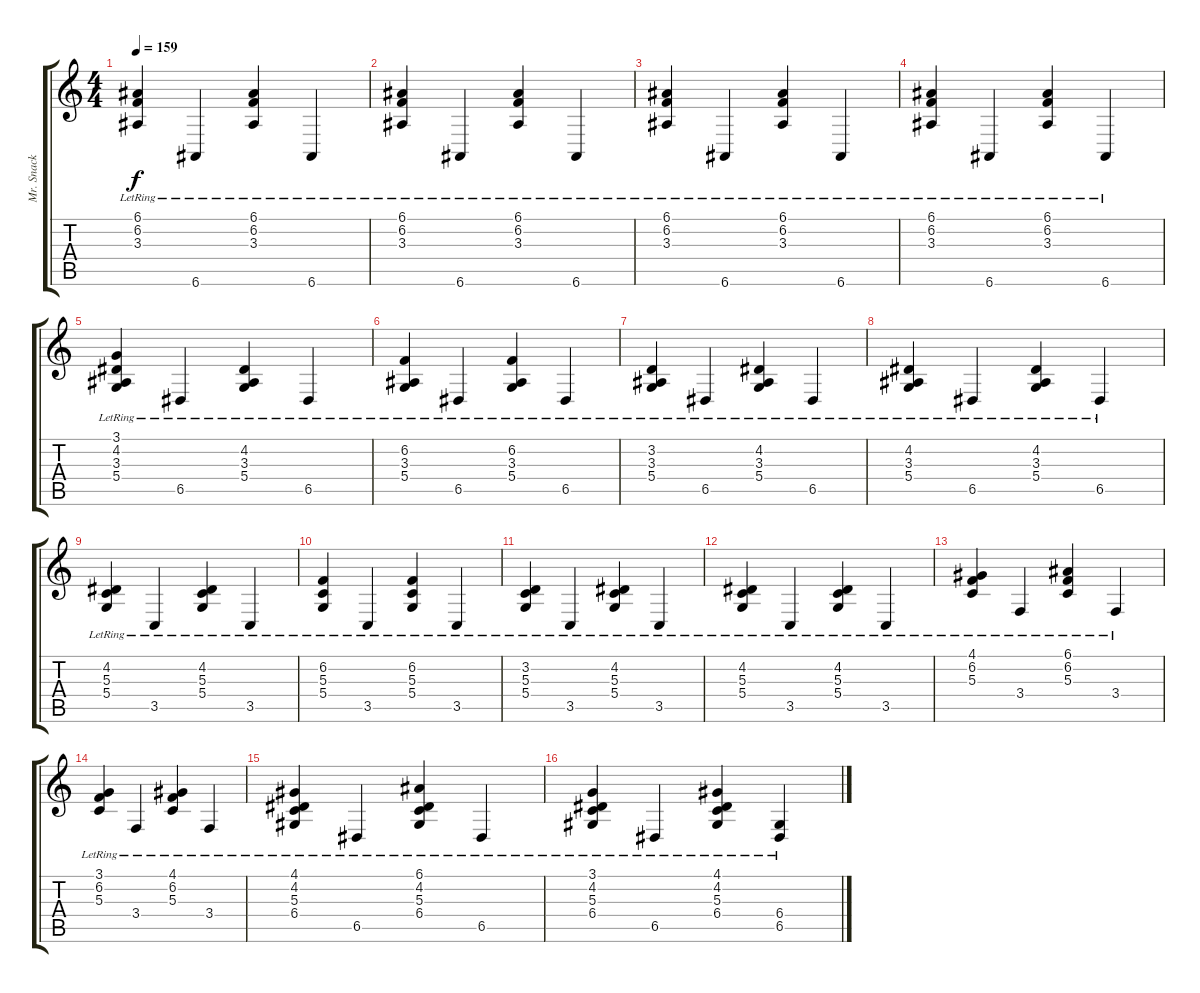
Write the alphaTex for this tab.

\track ("Mr. Snack" "Mr. Snack") {instrument electricpiano1}
\staff {score tabs}
\tuning (E4 B3 G3 D3 A2 E2) {hide}
\ts (4 4)
\tempo 159
\clef g2
\ks c
(6.1{lr} 6.2{lr} 3.3{lr}).4{dy f} 6.6{lr}.4 (6.1{lr} 6.2{lr} 3.3{lr}).4 6.6{lr}.4 |
(6.1{lr} 6.2{lr} 3.3{lr}).4 6.6{lr}.4 (6.1{lr} 6.2{lr} 3.3{lr}).4 6.6{lr}.4 |
(6.1{lr} 6.2{lr} 3.3{lr}).4 6.6{lr}.4 (6.1{lr} 6.2{lr} 3.3{lr}).4 6.6{lr}.4 |
(6.1{lr} 6.2{lr} 3.3{lr}).4 6.6{lr}.4 (6.1{lr} 6.2{lr} 3.3{lr}).4 6.6{lr}.4 |
(3.1{lr} 4.2{lr} 3.3{lr} 5.4{lr}).4 6.5{lr}.4 (4.2{lr} 3.3{lr} 5.4{lr}).4 6.5{lr}.4 |
(6.2{lr} 3.3{lr} 5.4{lr}).4 6.5{lr}.4 (6.2{lr} 3.3{lr} 5.4{lr}).4 6.5{lr}.4 |
(3.2{lr} 3.3{lr} 5.4{lr}).4 6.5{lr}.4 (4.2{lr} 3.3{lr} 5.4{lr}).4 6.5{lr}.4 |
(4.2{lr} 3.3{lr} 5.4{lr}).4 6.5{lr}.4 (4.2{lr} 3.3{lr} 5.4{lr}).4 6.5{lr}.4 |
(4.2{lr} 5.3{lr} 5.4{lr}).4 3.5{lr}.4 (4.2{lr} 5.3{lr} 5.4{lr}).4 3.5{lr}.4 |
(6.2{lr} 5.3{lr} 5.4{lr}).4 3.5{lr}.4 (6.2{lr} 5.3{lr} 5.4{lr}).4 3.5{lr}.4 |
(3.2{lr} 5.3{lr} 5.4{lr}).4 3.5{lr}.4 (4.2{lr} 5.3{lr} 5.4{lr}).4 3.5{lr}.4 |
(4.2{lr} 5.3{lr} 5.4{lr}).4 3.5{lr}.4 (4.2{lr} 5.3{lr} 5.4{lr}).4 3.5{lr}.4 |
(4.1{lr} 6.2{lr} 5.3{lr}).4 3.4{lr}.4 (6.1{lr} 6.2{lr} 5.3{lr}).4 3.4{lr}.4 |
(3.1{lr} 6.2{lr} 5.3{lr}).4 3.4{lr}.4 (4.1{lr} 6.2{lr} 5.3{lr}).4 3.4{lr}.4 |
(4.1{lr} 4.2{lr} 5.3{lr} 6.4).4 6.5{lr}.4 (6.1{lr} 4.2{lr} 5.3{lr} 6.4).4 6.5{lr}.4 |
(3.1{lr} 4.2{lr} 5.3{lr} 6.4).4 6.5{lr}.4 (4.1{lr} 4.2{lr} 5.3{lr} 6.4).4 (6.4{lr} 6.5{lr}).4
